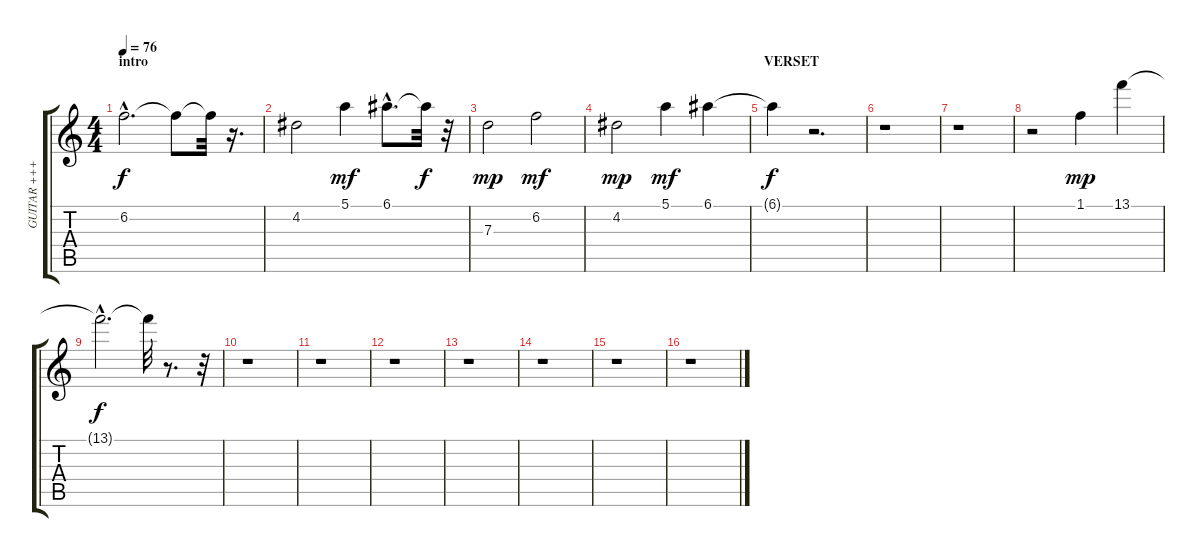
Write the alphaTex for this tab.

\track ("GUITAR +++" "GUITAR +++") {instrument electricguitarclean}
\staff {score tabs}
\tuning (E4 B3 G3 D3 A2 E2) {hide}
\ts (4 4)
\section ("" "intro")
\tempo 76
\clef g2
\ks c
6.2{hac}.2{d dy f instrument electricguitarclean} 6.2{t}.8 6.2{t}.32 r.16{d} |
4.2.2 5.1.4{dy mf} 6.1{hac}.8{d} 6.1{t}.32{dy f} r.32 |
7.3.2{dy mp} 6.2.2{dy mf} |
4.2.2{dy mp} 5.1.4{dy mf} 6.1.4 |
\section ("" "VERSET")
6.1{t}.4{dy f} r.2{d} |
r.1 |
r.1 |
r.2 1.1.4{dy mp} 13.1.4 |
13.1{hac t}.2{d dy f} 13.1{t}.32 r.8{d} r.32 |
r.1 |
r.1 |
r.1 |
r.1 |
r.1 |
r.1 |
r.1
